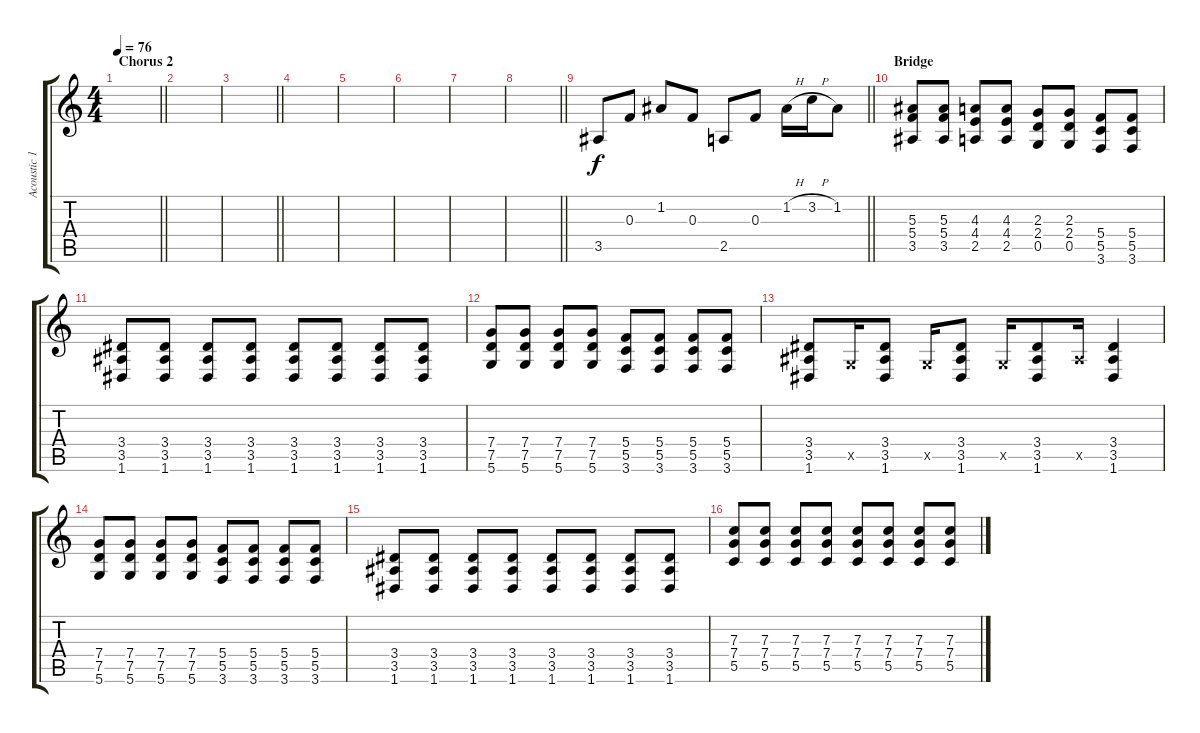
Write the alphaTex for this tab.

\track ("Acoustic 1" "Acoustic 1") {instrument acousticguitarsteel}
\staff {score tabs}
\tuning (D4 A3 F3 C3 G2 D2) {hide}
\ts (4 4)
\section ("" "Chorus 2")
\tempo 76
\clef g2
\barLineRight lightlight
\ks c
|
|
\barLineRight lightlight
|
|
|
|
|
\barLineRight lightlight
|
\barLineRight lightlight
3.5.8 0.3.8 1.2.8 0.3.8 2.5.8 0.3.8 1.2{h}.16 3.2{h}.16 1.2.8 |
\section ("" "Bridge")
(5.3 5.4 3.5).8 (5.3 5.4 3.5).8 (4.3 4.4 2.5).8 (4.3 4.4 2.5).8 (2.3 2.4 0.5).8 (2.3 2.4 0.5).8 (5.4 5.5 3.6).8 (5.4 5.5 3.6).8 |
(3.4 3.5 1.6).8 (3.4 3.5 1.6).8 (3.4 3.5 1.6).8 (3.4 3.5 1.6).8 (3.4 3.5 1.6).8 (3.4 3.5 1.6).8 (3.4 3.5 1.6).8 (3.4 3.5 1.6).8 |
(7.4 7.5 5.6).8 (7.4 7.5 5.6).8 (7.4 7.5 5.6).8 (7.4 7.5 5.6).8 (5.4 5.5 3.6).8 (5.4 5.5 3.6).8 (5.4 5.5 3.6).8 (5.4 5.5 3.6).8 |
(3.4 3.5 1.6).8 0.5{x}.16 (3.4 3.5 1.6).8 0.5{x}.16 (3.4 3.5 1.6).8 0.5{x}.16 (3.4 3.5 1.6).8 3.5{x}.16 (3.4 3.5 1.6).4 |
(7.4 7.5 5.6).8 (7.4 7.5 5.6).8 (7.4 7.5 5.6).8 (7.4 7.5 5.6).8 (5.4 5.5 3.6).8 (5.4 5.5 3.6).8 (5.4 5.5 3.6).8 (5.4 5.5 3.6).8 |
(3.4 3.5 1.6).8 (3.4 3.5 1.6).8 (3.4 3.5 1.6).8 (3.4 3.5 1.6).8 (3.4 3.5 1.6).8 (3.4 3.5 1.6).8 (3.4 3.5 1.6).8 (3.4 3.5 1.6).8 |
(7.3 7.4 5.5).8 (7.3 7.4 5.5).8 (7.3 7.4 5.5).8 (7.3 7.4 5.5).8 (7.3 7.4 5.5).8 (7.3 7.4 5.5).8 (7.3 7.4 5.5).8 (7.3 7.4 5.5).8
